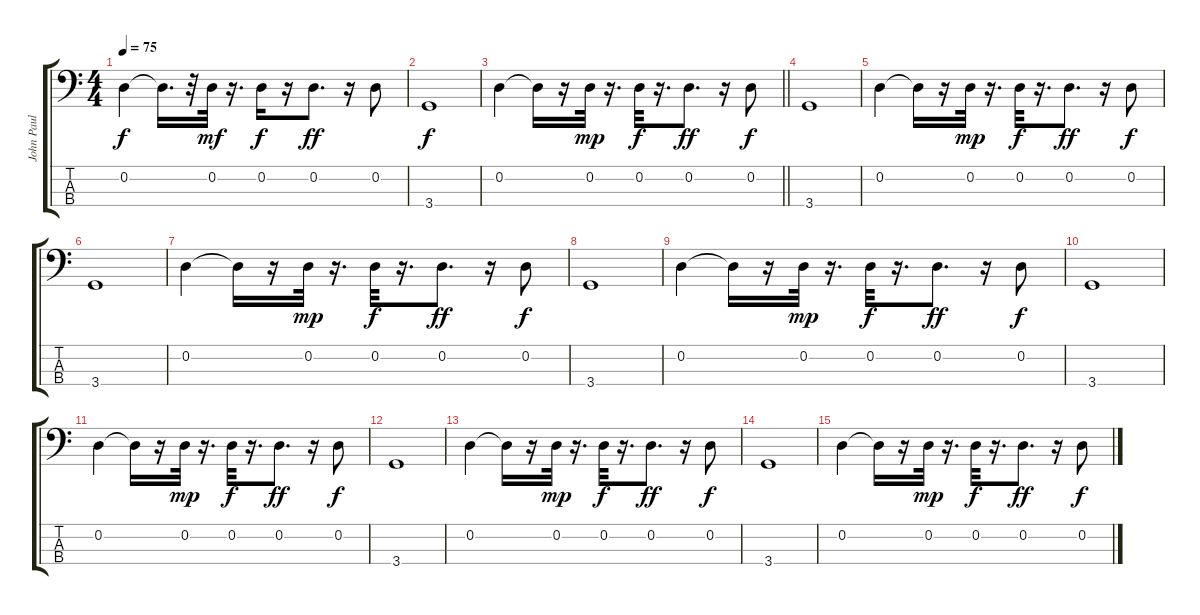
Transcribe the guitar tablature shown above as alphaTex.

\track ("John Paul Jones (Baixo)" "John Paul ") {instrument electricbassfinger}
\staff {score tabs}
\tuning (G2 D2 A1 E1) {hide}
\ts (4 4)
\tempo 75
\clef f4
\ks c
0.2.4{dy f} 0.2{t}.16{d} r.32 0.2.32{dy mf} r.16{d} 0.2.16{dy f} r.16 0.2.8{d dy ff} r.16 0.2.8 |
3.4.1{dy f} |
\barLineRight lightlight
0.2.4 0.2{t}.16 r.16 0.2.32{dy mp} r.16{d} 0.2.32{dy f} r.16{d} 0.2.8{d dy ff} r.16 0.2.8{dy f} |
3.4.1 |
0.2.4 0.2{t}.16 r.16 0.2.32{dy mp} r.16{d} 0.2.32{dy f} r.16{d} 0.2.8{d dy ff} r.16 0.2.8{dy f} |
3.4.1 |
0.2.4 0.2{t}.16 r.16 0.2.32{dy mp} r.16{d} 0.2.32{dy f} r.16{d} 0.2.8{d dy ff} r.16 0.2.8{dy f} |
3.4.1 |
0.2.4 0.2{t}.16 r.16 0.2.32{dy mp} r.16{d} 0.2.32{dy f} r.16{d} 0.2.8{d dy ff} r.16 0.2.8{dy f} |
3.4.1 |
0.2.4 0.2{t}.16 r.16 0.2.32{dy mp} r.16{d} 0.2.32{dy f} r.16{d} 0.2.8{d dy ff} r.16 0.2.8{dy f} |
3.4.1 |
0.2.4 0.2{t}.16 r.16 0.2.32{dy mp} r.16{d} 0.2.32{dy f} r.16{d} 0.2.8{d dy ff} r.16 0.2.8{dy f} |
3.4.1 |
0.2.4 0.2{t}.16 r.16 0.2.32{dy mp} r.16{d} 0.2.32{dy f} r.16{d} 0.2.8{d dy ff} r.16 0.2.8{dy f}
